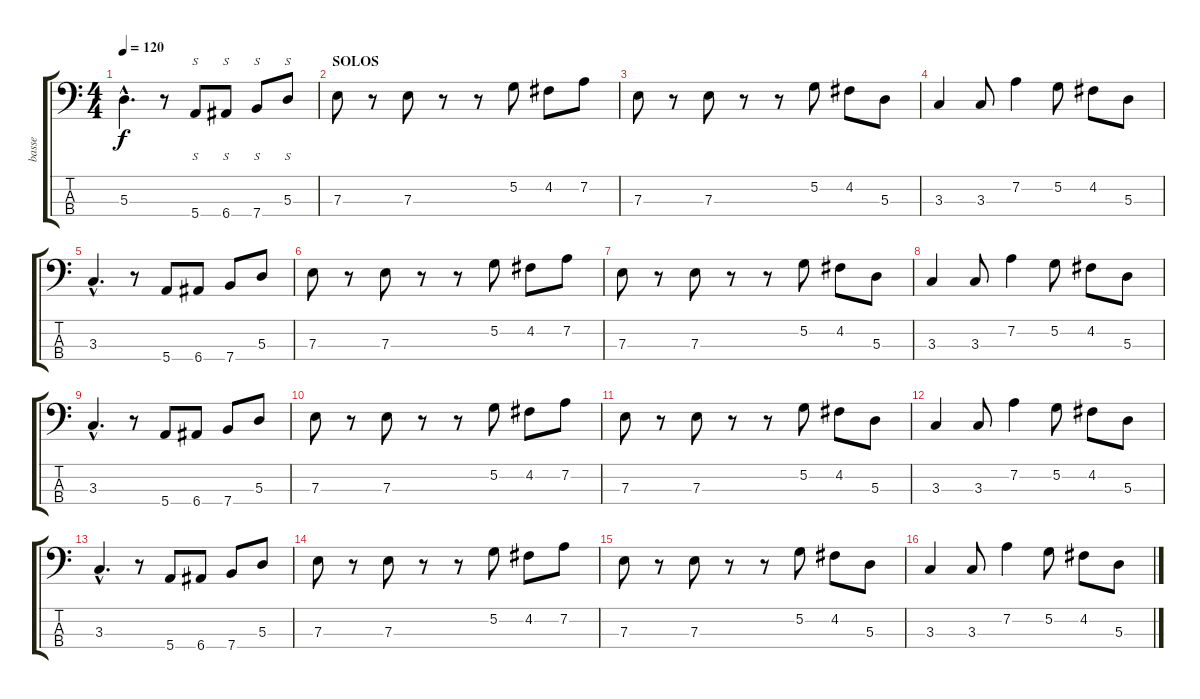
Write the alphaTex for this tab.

\track ("basse" "basse") {instrument electricbasspick}
\staff {score tabs}
\tuning (G2 D2 A1 E1) {hide}
\ts (4 4)
\tempo 120
\clef f4
\ks c
5.3{hac t}.4{d dy f} r.8 5.4.8{s} 6.4.8{s} 7.4.8{s} 5.3.8{s} |
\section ("" "SOLOS")
7.3.8 r.8 7.3.8 r.8 r.8 5.2.8 4.2.8 7.2.8 |
7.3.8 r.8 7.3.8 r.8 r.8 5.2.8 4.2.8 5.3.8 |
3.3.4 3.3.8 7.2.4 5.2.8 4.2.8 5.3.8 |
3.3{hac}.4{d} r.8 5.4.8 6.4.8 7.4.8 5.3.8 |
7.3.8 r.8 7.3.8 r.8 r.8 5.2.8 4.2.8 7.2.8 |
7.3.8 r.8 7.3.8 r.8 r.8 5.2.8 4.2.8 5.3.8 |
3.3.4 3.3.8 7.2.4 5.2.8 4.2.8 5.3.8 |
3.3{hac}.4{d} r.8 5.4.8 6.4.8 7.4.8 5.3.8 |
7.3.8 r.8 7.3.8 r.8 r.8 5.2.8 4.2.8 7.2.8 |
7.3.8 r.8 7.3.8 r.8 r.8 5.2.8 4.2.8 5.3.8 |
3.3.4 3.3.8 7.2.4 5.2.8 4.2.8 5.3.8 |
3.3{hac}.4{d} r.8 5.4.8 6.4.8 7.4.8 5.3.8 |
7.3.8 r.8 7.3.8 r.8 r.8 5.2.8 4.2.8 7.2.8 |
7.3.8 r.8 7.3.8 r.8 r.8 5.2.8 4.2.8 5.3.8 |
3.3.4 3.3.8 7.2.4 5.2.8 4.2.8 5.3.8
